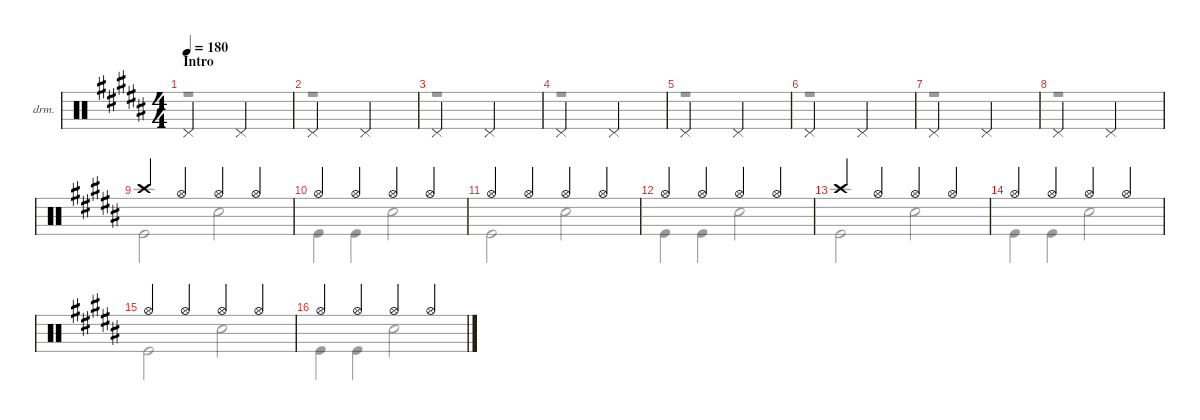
\defaultSystemsLayout 4
\hideDynamics
\bracketExtendMode nobrackets
\firstSystemTrackNameOrientation horizontal
\otherSystemsTrackNameOrientation horizontal
\track ("Drums" "drm.") {instrument percussion}
\staff {score}
\articulation defaults
\voice
\ts (4 4)
\section ("" "Intro")
\tempo 180
\clef neutral
\ks b "Pedal Hi-Hat (hit)".2{dy mf} "Pedal Hi-Hat (hit)".2
|
"Pedal Hi-Hat (hit)".2 "Pedal Hi-Hat (hit)".2 |
"Pedal Hi-Hat (hit)".2 "Pedal Hi-Hat (hit)".2 |
"Pedal Hi-Hat (hit)".2 "Pedal Hi-Hat (hit)".2 |
"Pedal Hi-Hat (hit)".2 "Pedal Hi-Hat (hit)".2 |
"Pedal Hi-Hat (hit)".2 "Pedal Hi-Hat (hit)".2 |
"Pedal Hi-Hat (hit)".2 "Pedal Hi-Hat (hit)".2 |
"Pedal Hi-Hat (hit)".2 "Pedal Hi-Hat (hit)".2 |
"Crash high (hit)".4 "Hi-Hat (open)".4 "Hi-Hat (open)".4 "Hi-Hat (open)".4 |
"Hi-Hat (open)".4 "Hi-Hat (open)".4 "Hi-Hat (open)".4 "Hi-Hat (open)".4 |
"Hi-Hat (open)".4 "Hi-Hat (open)".4 "Hi-Hat (open)".4 "Hi-Hat (open)".4 |
"Hi-Hat (open)".4 "Hi-Hat (open)".4 "Hi-Hat (open)".4 "Hi-Hat (open)".4 |
"Crash high (hit)".4 "Hi-Hat (open)".4 "Hi-Hat (open)".4 "Hi-Hat (open)".4 |
"Hi-Hat (open)".4 "Hi-Hat (open)".4 "Hi-Hat (open)".4 "Hi-Hat (open)".4 |
"Hi-Hat (open)".4 "Hi-Hat (open)".4 "Hi-Hat (open)".4 "Hi-Hat (open)".4 |
"Hi-Hat (open)".4 "Hi-Hat (open)".4 "Hi-Hat (open)".4 "Hi-Hat (open)".4
\voice
\clef neutral
\ottava regular
\simile none
\ks b
r.1{dy mf} |
r.1 |
r.1 |
r.1 |
r.1 |
r.1 |
r.1 |
r.1 |
"Kick (hit)".2 "Snare (hit) 2".2 |
"Kick (hit)".4 "Kick (hit)".4 "Snare (hit) 2".2 |
"Kick (hit)".2 "Snare (hit) 2".2 |
"Kick (hit)".4 "Kick (hit)".4 "Snare (hit) 2".2 |
"Kick (hit)".2 "Snare (hit) 2".2 |
"Kick (hit)".4 "Kick (hit)".4 "Snare (hit) 2".2 |
"Kick (hit)".2 "Snare (hit) 2".2 |
"Kick (hit)".4 "Kick (hit)".4 "Snare (hit) 2".2
\voice
\clef neutral
\ottava regular
\simile none
\ks b
r.1{dy mf} |
r.1 |
r.1 |
r.1 |
r.1 |
r.1 |
r.1 |
r.1 |
|
|
|
|
|
|
|
\voice
\clef neutral
\ottava regular
\simile none
\ks b
r.1{dy mf} |
r.1 |
r.1 |
r.1 |
r.1 |
r.1 |
r.1 |
r.1 |
|
|
|
|
|
|
|
